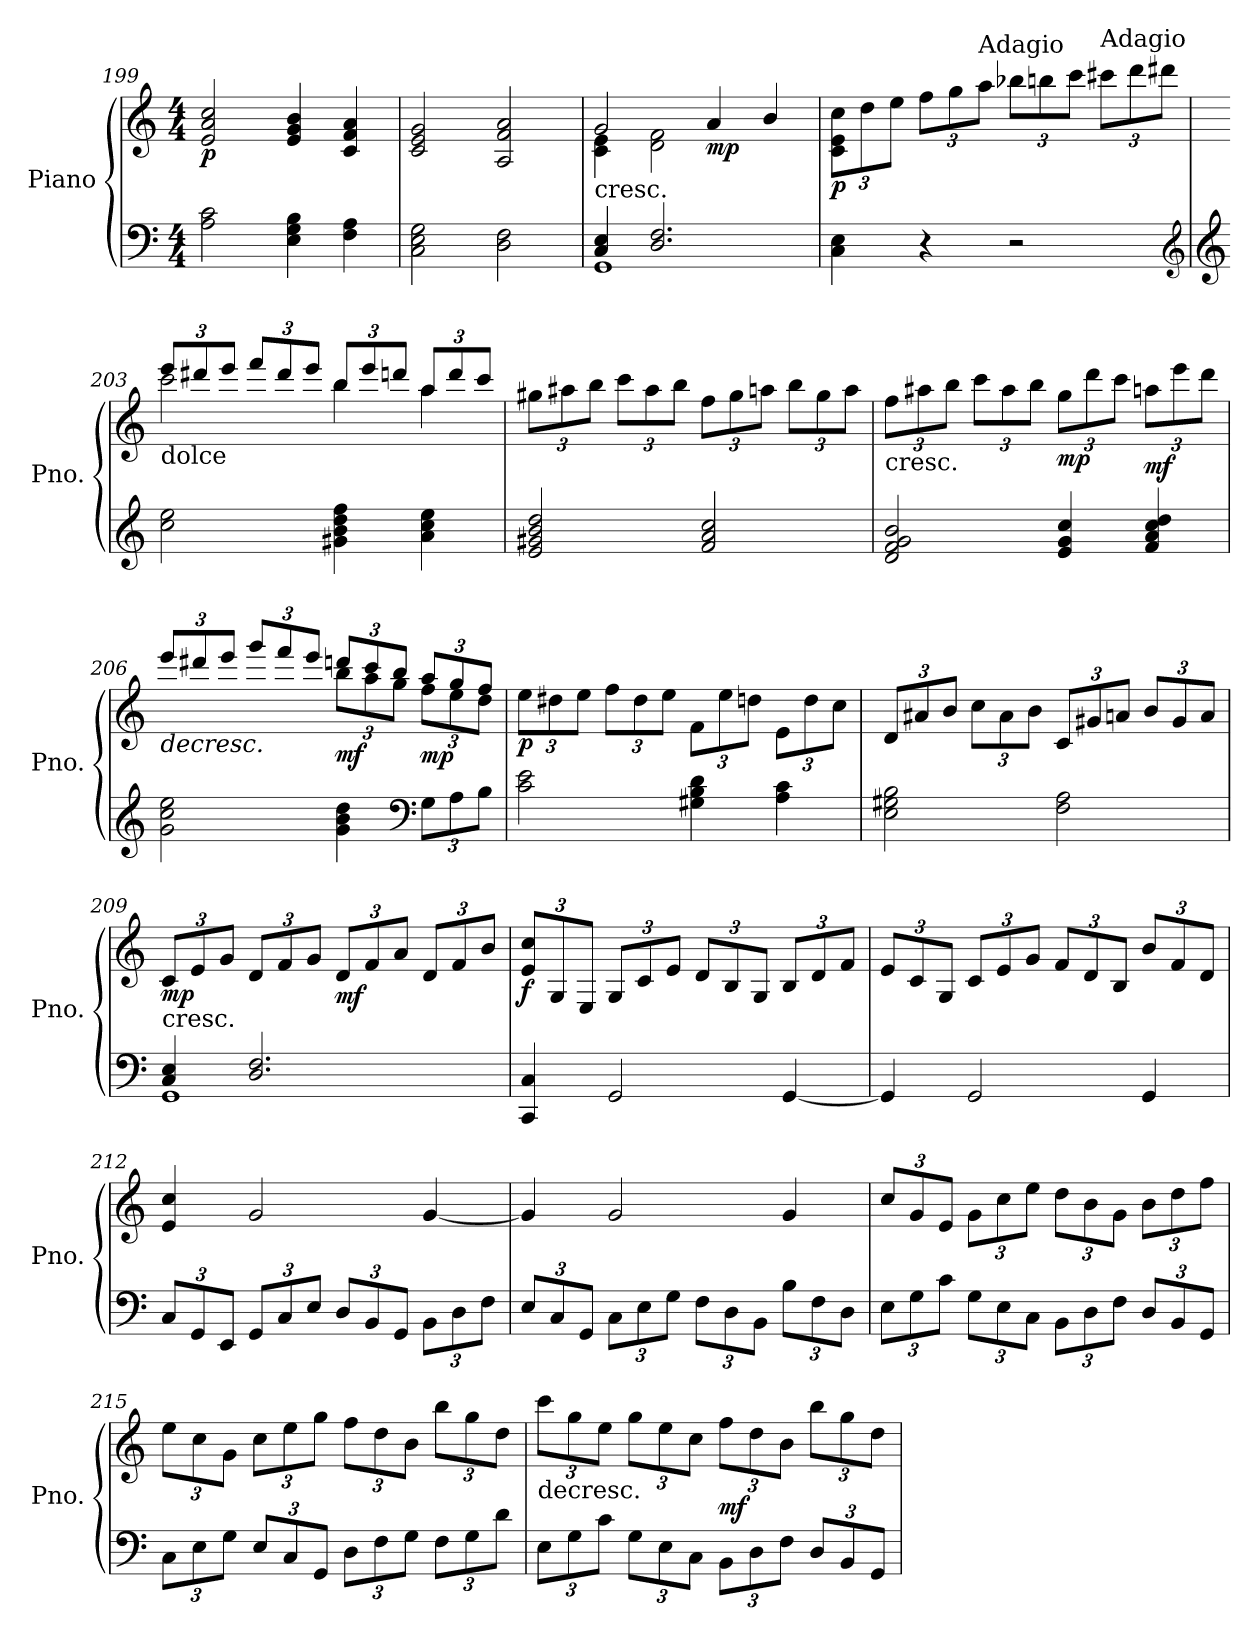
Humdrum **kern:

**kern	**kern	**dynam
*part1	*part1	*part1
*staff2	*staff1	*staff1/2
*I"Piano	*	*
*I'Pno.	*	*
*clefF4	*clefG2	*
*k[]	*k[]	*
*C:	*C:	*
*M4/4	*M4/4	*
=199	=199	=199
!	!	!LO:DY:b
2A\ 2c\	2e/ 2a/ 2cc/	p
4E\ 4G\ 4B\	4e/ 4g/ 4b/	.
4F\ 4A\	4c/ 4f/ 4a/	.
=200	=200	=200
2C\ 2E\ 2G\	2c/ 2e/ 2g/	.
2D\ 2F\	2A/ 2f/ 2a/	.
=201	=201	=201
*^	*^	*
!	!	!LO:TX:b:t=cresc.	!	!
4C/ 4E/	1GG	2g/	4c\ 4e\	.
2.D/ 2.F/	.	.	2d\ 2f\	.
!	!	!	!	!LO:DY:b
.	.	4a/	.	mp
.	.	4b/	4ryy	.
*v	*v	*	*	*
*	*v	*v	*
=202	=202	=202
*	*Xbrackettup	*
*	*^	*
!	!	!	!LO:DY:b
*	*v	*v	*
4C\ 4E\	12c\ 12e\ 12cc\L	p
.	12dd\	.
.	12ee\J	.
4r	12ff\L	.
.	12gg\	.
!	!LO:TX:a:t=Adagio	!
.	12aa\J	.
2r	12bb-X\L	.
.	12bbn\	.
.	12ccc\J	.
!	!LO:TX:a:t=Adagio	!
.	12ccc#X\L	.
.	12ddd\	.
.	12ddd#X\J	.
*clefG2	*	*
!!LO:LB:g=z
=203	=203	=203
*clefG2	*	*
*	*^	*
!	!LO:TX:b:t=dolce	!	!
2cc\ 2ee\	12eee/L	2ccc\	.
.	12ddd#X/	.	.
.	12eee/J	.	.
.	12fff/L	.	.
.	12ddd#/	.	.
.	12eee/J	.	.
4g#X\ 4b\ 4dd\ 4ff\	12bb/L	4bb\	.
.	12eee/	.	.
.	12dddn/J	.	.
4a\ 4cc\ 4ee\	12aa/L	4aa\	.
.	12ddd/	.	.
.	12ccc/J	.	.
*	*v	*v	*
=204	=204	=204
2e/ 2g#X/ 2b/ 2dd/	12gg#X\L	.
.	12aa#X\	.
.	12bb\J	.
.	12ccc\L	.
.	12aa#\	.
.	12bb\J	.
2f/ 2a/ 2cc/	12ff\L	.
.	12gg#\	.
.	12aan\J	.
.	12bb\L	.
.	12gg#\	.
.	12aa\J	.
=205	=205	=205
!	!LO:TX:b:t=cresc.	!
2d/ 2f/ 2g/ 2b/	12ff\L	.
.	12aa#X\	.
.	12bb\J	.
.	12ccc\L	.
.	12aa#\	.
.	12bb\J	.
!	!	!LO:DY:b
4e/ 4g/ 4cc/	12gg\L	mp
.	12ddd\	.
.	12ccc\J	.
!	!	!LO:DY:b
4f/ 4a/ 4cc/ 4dd/	12aan\L	mf
.	12eee\	.
.	12ddd\J	.
!!LO:LB:g=z
=206	=206	=206
!	!	!LO:HP:b
*	*^	*
!	!	!	!LO:DY:n=1:b
!	!	!	!LO:DY:n=2:b
2g\ 2cc\ 2ee\	12eee/L	2ryy	> f sf
.	12ddd#X/	.	.
.	12eee/J	.	.
.	12ggg/L	.	.
.	12fff/	.	.
.	12eee/J	.	.
!	!	!	!LO:DY:n=3:b
4g\ 4b\ 4dd\	12dddn/L	12bb\L	mf
.	12ccc/	12aa\	.
.	12bb/J	12gg\J	.
*clefF4	*	*	*
*Xbrackettup	*	*	*
!	!	!	!LO:DY:n=4:b
12G\L	12aa/L	12ff\L	mp
12A\	12gg/	12ee\	.
12B\J	12ff/J	12dd\J	.
*	*v	*v	*
.	.	]
=207	=207	=207
!	!	!LO:DY:b
2c\ 2e\	12ee\L	p
.	12dd#X\	.
.	12ee\J	.
.	12ff\L	.
.	12dd#\	.
.	12ee\J	.
4G#X\ 4B\ 4d\	12f\L	.
.	12ee\	.
.	12ddn\J	.
4A\ 4c\	12e\L	.
.	12dd\	.
.	12cc\J	.
=208	=208	=208
2E\ 2G#X\ 2B\	12d/L	.
.	12a#X/	.
.	12b/J	.
.	12cc\L	.
.	12a#\	.
.	12b\J	.
2F\ 2A\	12c/L	.
.	12g#X/	.
.	12an/J	.
.	12b/L	.
.	12g#/	.
.	12a/J	.
!!LO:LB:g=z
=209	=209	=209
*^	*	*
!	!	!LO:TX:b:t=cresc.	!
!	!	!	!LO:DY:b
4C/ 4E/	1GG	12c/L	mp
.	.	12e/	.
.	.	12g/J	.
2.D/ 2.F/	.	12d/L	.
.	.	12f/	.
.	.	12g/J	.
!	!	!	!LO:DY:b
.	.	12d/L	mf
.	.	12f/	.
.	.	12a/J	.
.	.	12d/L	.
.	.	12f/	.
.	.	12b/J	.
*v	*v	*	*
=210	=210	=210
!	!	!LO:DY:b
4CC/ 4C/	12e/ 12cc/L	f
.	12G/	.
.	12E/J	.
2GG/	12G/L	.
.	12c/	.
.	12e/J	.
.	12d/L	.
.	12B/	.
.	12G/J	.
[4GG/	12B/L	.
.	12d/	.
.	12f/J	.
=211	=211	=211
4GG/]	12e/L	.
.	12c/	.
.	12G/J	.
2GG/	12c/L	.
.	12e/	.
.	12g/J	.
.	12f/L	.
.	12d/	.
.	12B/J	.
4GG/	12b/L	.
.	12f/	.
.	12d/J	.
!!LO:PB:g=z
=212	=212	=212
12C/L	4e/ 4cc/	.
12GG/	.	.
12EE/J	.	.
12GG/L	2g/	.
12C/	.	.
12E/J	.	.
12D/L	.	.
12BB/	.	.
12GG/J	.	.
12BB\L	[4g/	.
12D\	.	.
12F\J	.	.
=213	=213	=213
12E/L	4g/]	.
12C/	.	.
12GG/J	.	.
12C\L	2g/	.
12E\	.	.
12G\J	.	.
12F\L	.	.
12D\	.	.
12BB\J	.	.
12B\L	4g/	.
12F\	.	.
12D\J	.	.
=214	=214	=214
12E\L	12cc/L	.
12G\	12g/	.
12c\J	12e/J	.
12G\L	12g\L	.
12E\	12cc\	.
12C\J	12ee\J	.
12BB\L	12dd\L	.
12D\	12b\	.
12F\J	12g\J	.
12D/L	12b\L	.
12BB/	12dd\	.
12GG/J	12ff\J	.
!!LO:LB:g=z
=215	=215	=215
12C\L	12ee\L	.
12E\	12cc\	.
12G\J	12g\J	.
12E/L	12cc\L	.
12C/	12ee\	.
12GG/J	12gg\J	.
12D\L	12ff\L	.
12F\	12dd\	.
12G\J	12b\J	.
12F\L	12bb\L	.
12G\	12gg\	.
12d\J	12dd\J	.
=216	=216	=216
!	!LO:TX:b:t=decresc.	!
12E\L	12ccc\L	.
12G\	12gg\	.
12c\J	12ee\J	.
12G\L	12gg\L	.
12E\	12ee\	.
12C\J	12cc\J	.
!	!	!LO:DY:b
12BB\L	12ff\L	mf
12D\	12dd\	.
12F\J	12b\J	.
12D/L	12bb\L	.
12BB/	12gg\	.
12GG/J	12dd\J	.
=	=	=
*-	*-	*-
